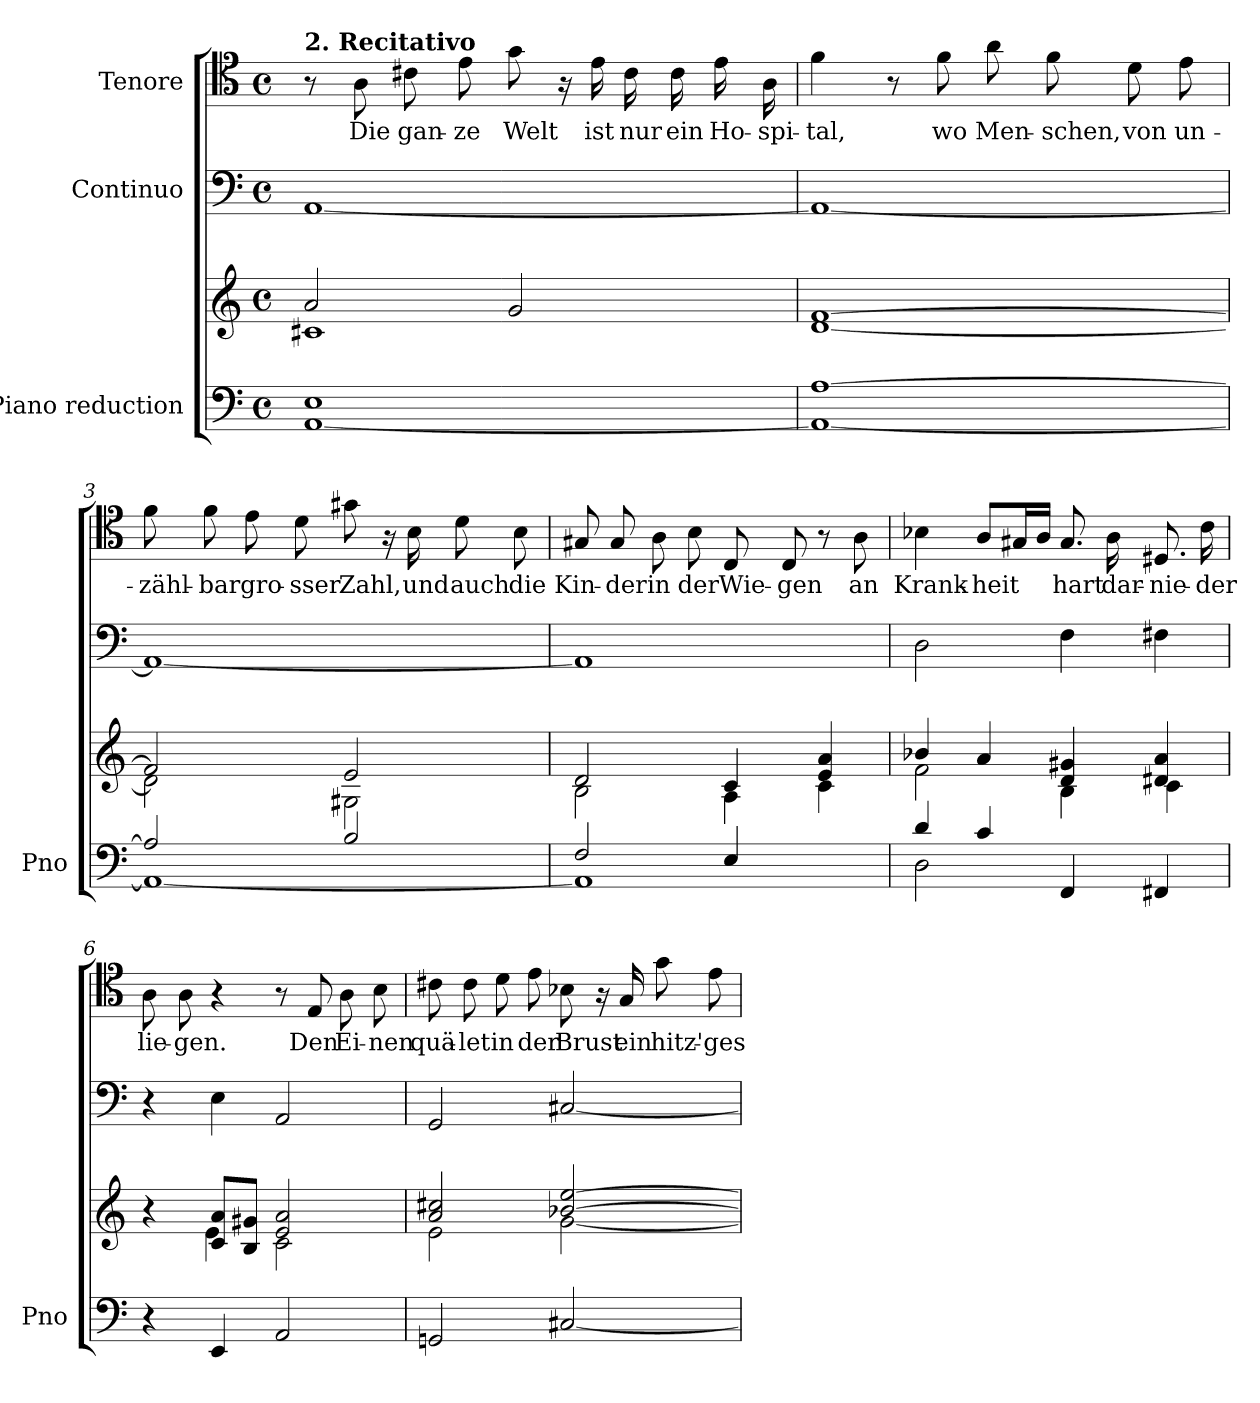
**kern	**kern	**kern	**kern	**text
*part3	*part3	*part2	*part1	*part1
*staff4	*staff3	*staff2	*staff1	*staff1
*I"Piano reduction	*	*I"Continuo	*I"Tenore	*
*I'Pno	*	*	*	*
*clefF4	*clefG2	*clefF4	*clefC4	*
*k[]	*k[]	*k[]	*k[]	*
*M4/4	*M4/4	*M4/4	*M4/4	*
*met(c)	*met(c)	*met(c)	*met(c)	*
*MM60	*MM60	*MM60	*MM60	*
=1	=1	=1	=1	=1
*	*^	*	*	*
!	!	!	!	!LO:TX:a:B:t=2. Recitativo	!
[1AA 1E	2a/	1c#X	[1AA	8r	.
!	!	!	!	!	!LO:LY:b
.	.	.	.	8A\	Die
!	!	!	!	!	!LO:LY:b
.	.	.	.	8c#X\	gan-
!	!	!	!	!	!LO:LY:b
.	.	.	.	8e\	-ze
!	!	!	!	!	!LO:LY:b
.	2g/	.	.	8g\	Welt
.	.	.	.	16r	.
!	!	!	!	!	!LO:LY:b
.	.	.	.	16e\	ist
!	!	!	!	!	!LO:LY:b
.	.	.	.	16c#\	nur
!	!	!	!	!	!LO:LY:b
.	.	.	.	16c#\	ein
!	!	!	!	!	!LO:LY:b
.	.	.	.	16e\	Ho-
!	!	!	!	!	!LO:LY:b
.	.	.	.	16A\	-spi-
=2	=2	=2	=2	=2	=2
!	!	!	!	!	!LO:LY:b
1AA_ [1A	[1f	[1d	1AA_	4f\	-tal,
.	.	.	.	8r	.
!	!	!	!	!	!LO:LY:b
.	.	.	.	8f\	wo
!	!	!	!	!	!LO:LY:b
.	.	.	.	8a\	Men-
!	!	!	!	!	!LO:LY:b
.	.	.	.	8f\	-schen,
!	!	!	!	!	!LO:LY:b
.	.	.	.	8d\	von
!	!	!	!	!	!LO:LY:b
.	.	.	.	8e\	un-
=3	=3	=3	=3	=3	=3
*^	*	*	*	*	*
!	!	!	!	!	!	!LO:LY:b
2A/]	1AA_	2f/]	2d\]	1AA_	8f\	-zähl-
!	!	!	!	!	!	!LO:LY:b
.	.	.	.	.	8f\	-bar
!	!	!	!	!	!	!LO:LY:b
.	.	.	.	.	8e\	gro-
!	!	!	!	!	!	!LO:LY:b
.	.	.	.	.	8d\	-sser
!	!	!	!	!	!	!LO:LY:b
2B/	.	2e/	2G#X\	.	8g#X\	Zahl,
.	.	.	.	.	16r	.
!	!	!	!	!	!	!LO:LY:b
.	.	.	.	.	16B\	und
!	!	!	!	!	!	!LO:LY:b
.	.	.	.	.	8d\	auch
!	!	!	!	!	!	!LO:LY:b
.	.	.	.	.	8B\	die
!!LO:LB:g=z
=4	=4	=4	=4	=4	=4	=4
!	!	!	!	!	!	!LO:LY:b
2F/	1AA]	2d/	2B\	1AA]	8G#X/	Kin-
!	!	!	!	!	!	!LO:LY:b
.	.	.	.	.	8G#/	-der
!	!	!	!	!	!	!LO:LY:b
.	.	.	.	.	8A\	in
!	!	!	!	!	!	!LO:LY:b
.	.	.	.	.	8B\	der
!	!	!	!	!	!	!LO:LY:b
4E/	.	4c/	4A\	.	8C/	Wie-
!	!	!	!	!	!	!LO:LY:b
.	.	.	.	.	8C/	-gen
4ryy	.	4e/ 4a/	4c\	.	8r	.
!	!	!	!	!	!	!LO:LY:b
.	.	.	.	.	8A\	an
=5	=5	=5	=5	=5	=5	=5
!	!	!	!	!	!	!LO:LY:b
4d/	2D\	4b-X/	2f\	2D\	4B-X\	Krank-
!	!	!	!	!	!	!LO:LY:b
4c/	.	4a/	.	.	8A/L	-heit
.	.	.	.	.	16G#X/L	.
.	.	.	.	.	16A/JJ	.
!	!	!	!	!	!	!LO:LY:b
2ryy	4FF/	4d/ 4g#X/	4B\	4F\	8.G#/	hart
!	!	!	!	!	!	!LO:LY:b
.	.	.	.	.	16A\	dar-
!	!	!	!	!	!	!LO:LY:b
.	4FF#X/	4d#X/ 4a/	4c\	4F#X\	8.D#X/	-nie-
!	!	!	!	!	!	!LO:LY:b
.	.	.	.	.	16c\	-der
*v	*v	*	*	*	*	*
=6	=6	=6	=6	=6	=6
!	!	!	!	!	!LO:LY:b
4r	4r	4ryy	4r	8A\	lie-
!	!	!	!	!	!LO:LY:b
.	.	.	.	8A\	-gen.
4EE/	8c/ 8a/L	4e\	4E\	4r	.
.	8B/ 8g#X/J	.	.	.	.
2AA/	2e/ 2a/	2c\	2AA/	8r	.
!	!	!	!	!	!LO:LY:b
.	.	.	.	8E/	Den
!	!	!	!	!	!LO:LY:b
.	.	.	.	8A\	Ei-
!	!	!	!	!	!LO:LY:b
.	.	.	.	8B\	-nen
=7	=7	=7	=7	=7	=7
!	!	!	!	!	!LO:LY:b
2GGn/	2a/ 2cc#X/	2e\	2GG/	8c#X\	quä-
!	!	!	!	!	!LO:LY:b
.	.	.	.	8c#\	-let
!	!	!	!	!	!LO:LY:b
.	.	.	.	8d\	in
!	!	!	!	!	!LO:LY:b
.	.	.	.	8e\	der
!	!	!	!	!	!LO:LY:b
[2C#X/	[2b-X/ [2ee/	[2g\	[2C#X/	8B-X\	Brust
.	.	.	.	16r	.
!	!	!	!	!	!LO:LY:b
.	.	.	.	16G/	ein
!	!	!	!	!	!LO:LY:b
.	.	.	.	8g\	hitz'-
!	!	!	!	!	!LO:LY:b
.	.	.	.	8e\	-ges
*	*v	*v	*	*	*
=	=	=	=	=
*-	*-	*-	*-	*-
